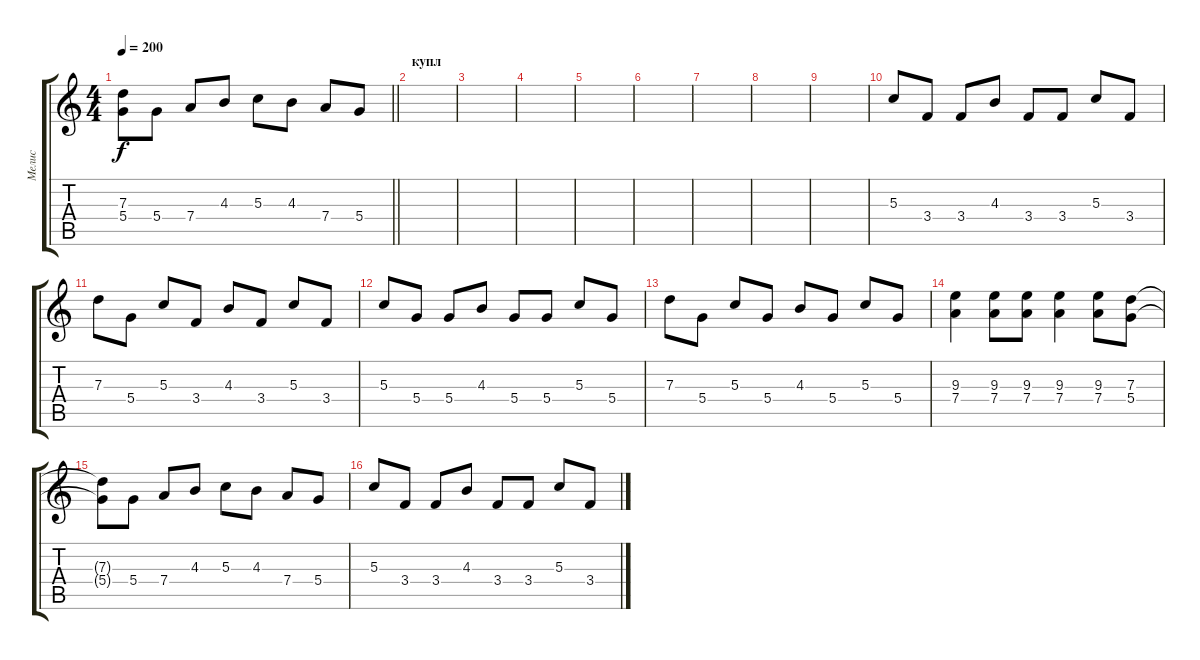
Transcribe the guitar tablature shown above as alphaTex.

\track ("Мелис" "Мелис") {instrument overdrivenguitar}
\staff {score tabs}
\tuning (E4 B3 G3 D3 A2 E2) {hide}
\ts (4 4)
\tempo 200
\clef g2
\barLineRight lightlight
\ks c
(7.3{t} 5.4{t}).8{dy f} 5.4.8 7.4.8 4.3.8 5.3.8 4.3.8 7.4.8 5.4.8 |
\section ("" "купл ")
|
|
|
|
|
|
|
|
5.3.8 3.4.8 3.4.8 4.3.8 3.4.8 3.4.8 5.3.8 3.4.8 |
7.3.8 5.4.8 5.3.8 3.4.8 4.3.8 3.4.8 5.3.8 3.4.8 |
5.3.8 5.4.8 5.4.8 4.3.8 5.4.8 5.4.8 5.3.8 5.4.8 |
7.3.8 5.4.8 5.3.8 5.4.8 4.3.8 5.4.8 5.3.8 5.4.8 |
(9.3 7.4).4 (9.3 7.4).8 (9.3 7.4).8 (9.3 7.4).4 (9.3 7.4).8 (7.3 5.4).8 |
(7.3{t} 5.4{t}).8 5.4.8 7.4.8 4.3.8 5.3.8 4.3.8 7.4.8 5.4.8 |
5.3.8 3.4.8 3.4.8 4.3.8 3.4.8 3.4.8 5.3.8 3.4.8
